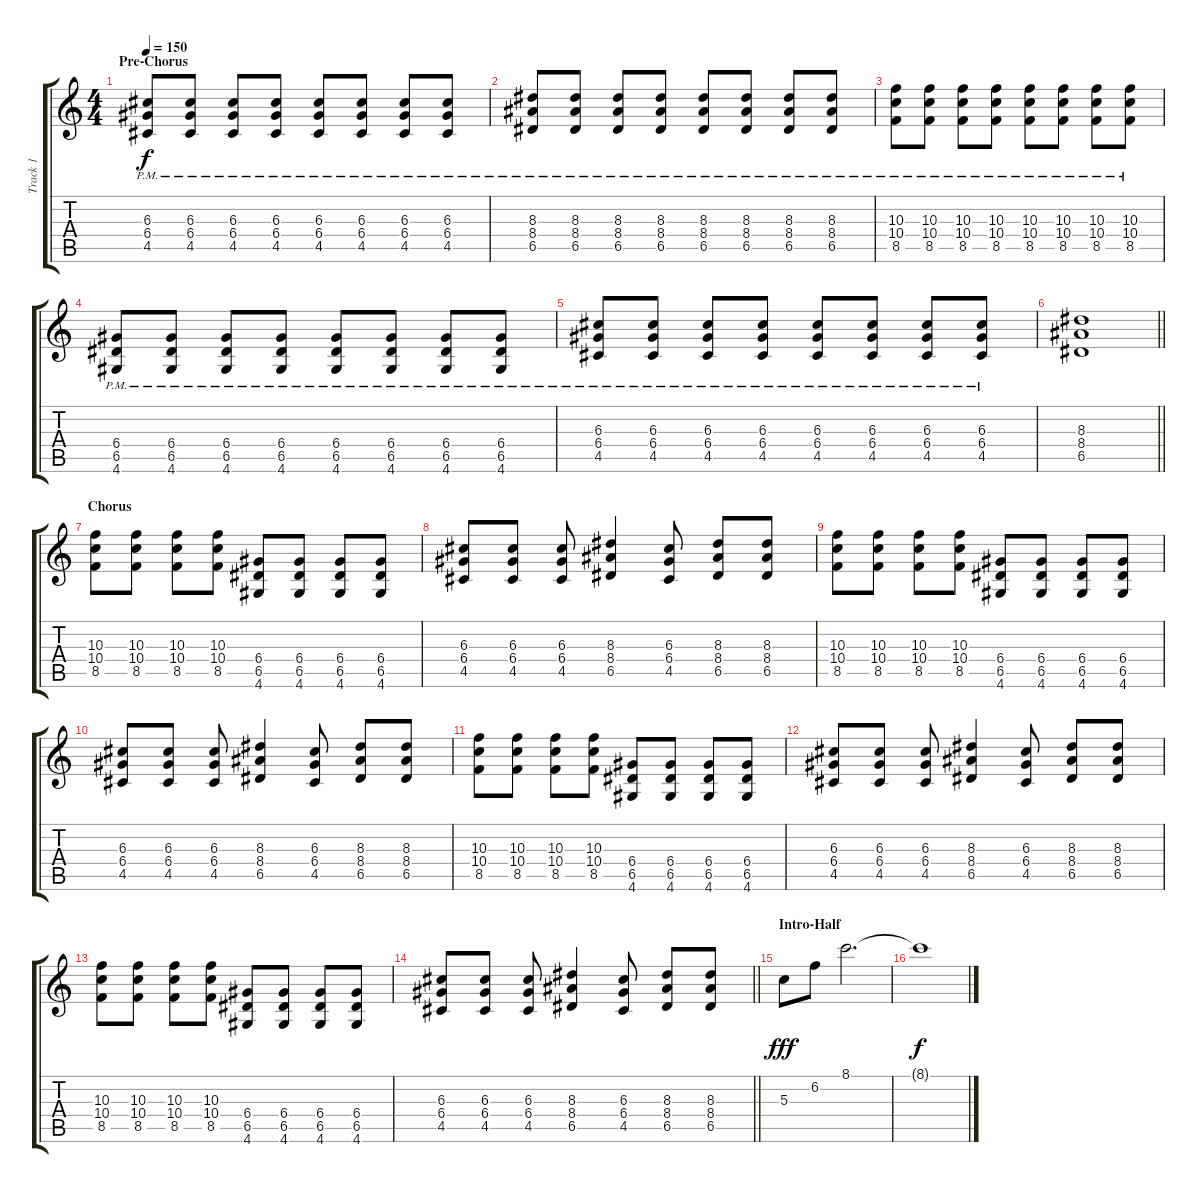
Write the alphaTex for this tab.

\track ("Track 1" "Track 1") {instrument overdrivenguitar}
\staff {score tabs}
\tuning (E4 B3 G3 D3 A2 E2) {hide}
\ts (4 4)
\section ("" "Pre-Chorus")
\tempo 150
\clef g2
\ks c
(6.3{pm} 6.4{pm} 4.5{pm}).8{dy f} (6.3{pm} 6.4{pm} 4.5{pm}).8 (6.3{pm} 6.4{pm} 4.5{pm}).8 (6.3{pm} 6.4{pm} 4.5{pm}).8 (6.3{pm} 6.4{pm} 4.5{pm}).8 (6.3{pm} 6.4{pm} 4.5{pm}).8 (6.3{pm} 6.4{pm} 4.5{pm}).8 (6.3{pm} 6.4{pm} 4.5{pm}).8 |
(8.3{pm} 8.4{pm} 6.5{pm}).8 (8.3{pm} 8.4{pm} 6.5{pm}).8 (8.3{pm} 8.4{pm} 6.5{pm}).8 (8.3{pm} 8.4{pm} 6.5{pm}).8 (8.3{pm} 8.4{pm} 6.5{pm}).8 (8.3{pm} 8.4{pm} 6.5{pm}).8 (8.3{pm} 8.4{pm} 6.5{pm}).8 (8.3{pm} 8.4{pm} 6.5{pm}).8 |
(10.3{pm} 10.4{pm} 8.5{pm}).8 (10.3{pm} 10.4{pm} 8.5{pm}).8 (10.3{pm} 10.4{pm} 8.5{pm}).8 (10.3{pm} 10.4{pm} 8.5{pm}).8 (10.3{pm} 10.4{pm} 8.5{pm}).8 (10.3{pm} 10.4{pm} 8.5{pm}).8 (10.3{pm} 10.4{pm} 8.5{pm}).8 (10.3{pm} 10.4{pm} 8.5{pm}).8 |
(6.4{pm} 6.5{pm} 4.6{pm}).8 (6.4{pm} 6.5{pm} 4.6{pm}).8 (6.4{pm} 6.5{pm} 4.6{pm}).8 (6.4{pm} 6.5{pm} 4.6{pm}).8 (6.4{pm} 6.5{pm} 4.6{pm}).8 (6.4{pm} 6.5{pm} 4.6{pm}).8 (6.4{pm} 6.5{pm} 4.6{pm}).8 (6.4{pm} 6.5{pm} 4.6{pm}).8 |
(6.3{pm} 6.4{pm} 4.5{pm}).8 (6.3{pm} 6.4{pm} 4.5{pm}).8 (6.3{pm} 6.4{pm} 4.5{pm}).8 (6.3{pm} 6.4{pm} 4.5{pm}).8 (6.3{pm} 6.4{pm} 4.5{pm}).8 (6.3{pm} 6.4{pm} 4.5{pm}).8 (6.3{pm} 6.4{pm} 4.5{pm}).8 (6.3{pm} 6.4{pm} 4.5{pm}).8 |
\barLineRight lightlight
(8.3 8.4 6.5).1 |
\section ("" "Chorus")
(10.3 10.4 8.5).8 (10.3 10.4 8.5).8 (10.3 10.4 8.5).8 (10.3 10.4 8.5).8 (6.4 6.5 4.6).8 (6.4 6.5 4.6).8 (6.4 6.5 4.6).8 (6.4 6.5 4.6).8 |
(6.3 6.4 4.5).8 (6.3 6.4 4.5).8 (6.3 6.4 4.5).8 (8.3 8.4 6.5).4 (6.3 6.4 4.5).8 (8.3 8.4 6.5).8 (8.3 8.4 6.5).8 |
(10.3 10.4 8.5).8 (10.3 10.4 8.5).8 (10.3 10.4 8.5).8 (10.3 10.4 8.5).8 (6.4 6.5 4.6).8 (6.4 6.5 4.6).8 (6.4 6.5 4.6).8 (6.4 6.5 4.6).8 |
(6.3 6.4 4.5).8 (6.3 6.4 4.5).8 (6.3 6.4 4.5).8 (8.3 8.4 6.5).4 (6.3 6.4 4.5).8 (8.3 8.4 6.5).8 (8.3 8.4 6.5).8 |
(10.3 10.4 8.5).8 (10.3 10.4 8.5).8 (10.3 10.4 8.5).8 (10.3 10.4 8.5).8 (6.4 6.5 4.6).8 (6.4 6.5 4.6).8 (6.4 6.5 4.6).8 (6.4 6.5 4.6).8 |
(6.3 6.4 4.5).8 (6.3 6.4 4.5).8 (6.3 6.4 4.5).8 (8.3 8.4 6.5).4 (6.3 6.4 4.5).8 (8.3 8.4 6.5).8 (8.3 8.4 6.5).8 |
(10.3 10.4 8.5).8 (10.3 10.4 8.5).8 (10.3 10.4 8.5).8 (10.3 10.4 8.5).8 (6.4 6.5 4.6).8 (6.4 6.5 4.6).8 (6.4 6.5 4.6).8 (6.4 6.5 4.6).8 |
\barLineRight lightlight
(6.3 6.4 4.5).8 (6.3 6.4 4.5).8 (6.3 6.4 4.5).8 (8.3 8.4 6.5).4 (6.3 6.4 4.5).8 (8.3 8.4 6.5).8 (8.3 8.4 6.5).8 |
\section ("" "Intro-Half")
5.3.8{dy fff} 6.2.8 8.1.2{d} |
8.1{t}.1{dy f}
